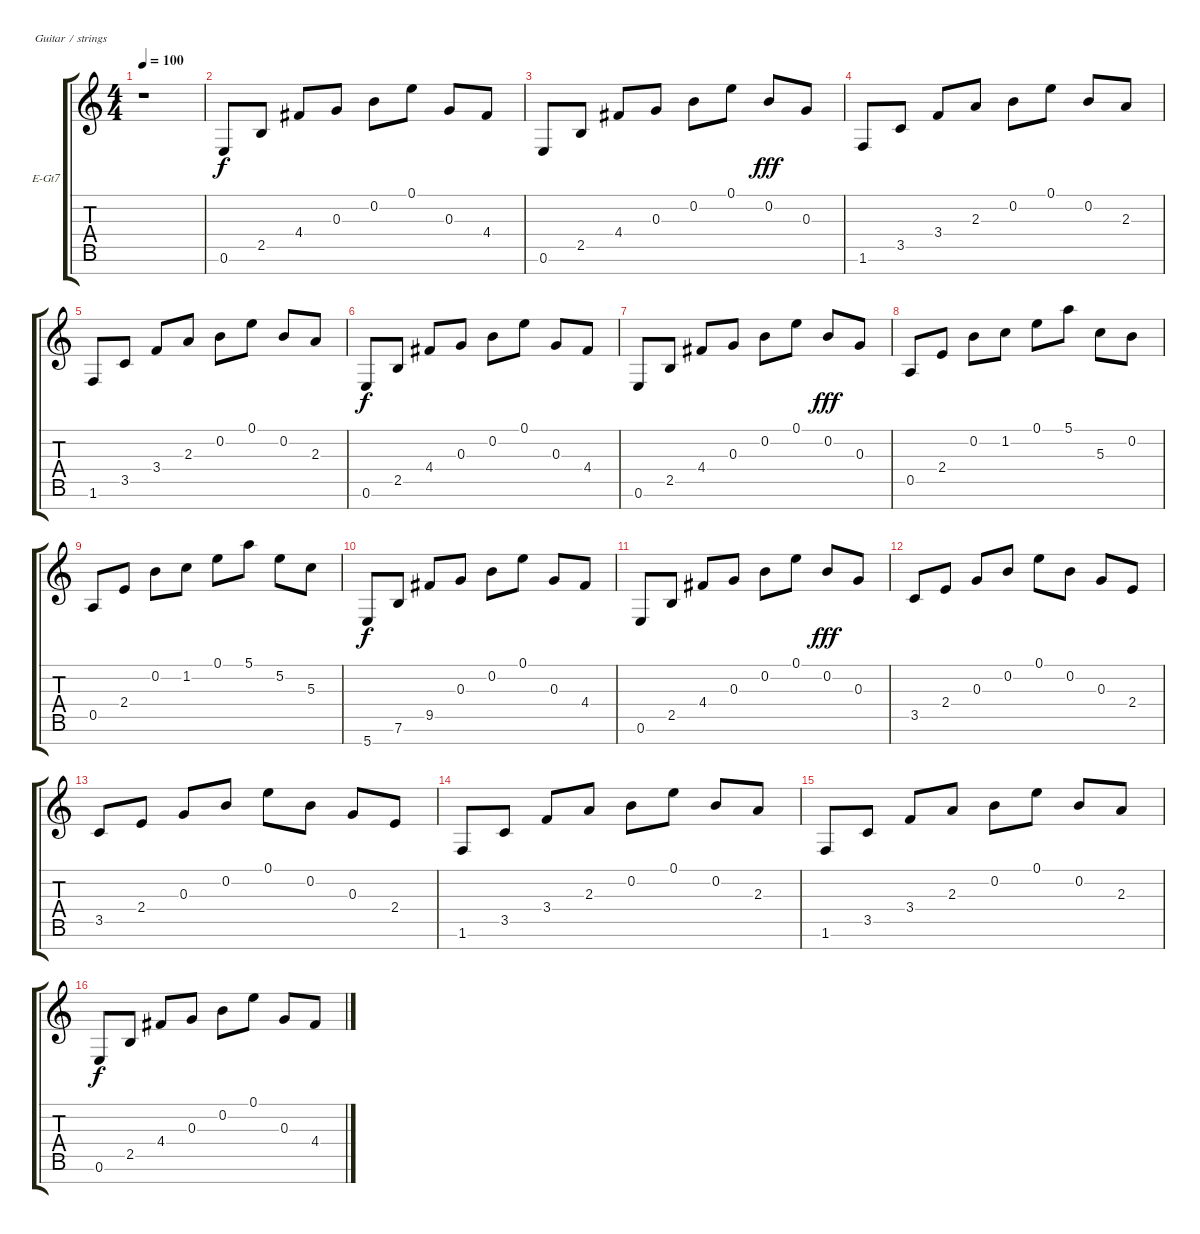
\defaultSystemsLayout 4
\bracketExtendMode groupsimilarinstruments
\firstSystemTrackNameOrientation horizontal
\otherSystemsTrackNameOrientation horizontal
\track ("Clean guitar" "E-Gt7") {instrument distortionguitar}
\staff {score tabs}
\tuning (E4 B3 G3 D3 A2 E2 B1)
\ts (4 4)
\tempo 100
\clef g2
\scale
0.485477
\ks c
r.1{dy f instrument distortionguitar} |
\scale
0.257261 0.6.8 2.5.8 4.4.8 0.3.8 0.2.8 0.1.8 0.3.8 4.4.8 |
\scale
0.257261 0.6.8 2.5.8 4.4.8 0.3.8 0.2.8 0.1.8 0.2.8{dy fff} 0.3.8 |
\scale
0.333333 1.6.8 3.5.8 3.4.8 2.3.8 0.2.8 0.1.8 0.2.8 2.3.8 |
\scale
0.333333 1.6.8 3.5.8 3.4.8 2.3.8 0.2.8 0.1.8 0.2.8 2.3.8 |
\scale
0.333333 0.6.8{dy f} 2.5.8 4.4.8 0.3.8 0.2.8 0.1.8 0.3.8 4.4.8 |
\scale
0.333333 0.6.8 2.5.8 4.4.8 0.3.8 0.2.8 0.1.8 0.2.8{dy fff} 0.3.8 |
\scale
0.333333 0.5.8 2.4.8 0.2.8 1.2.8 0.1.8 5.1.8 5.3.8 0.2.8 |
\scale
0.333333 0.5.8 2.4.8 0.2.8 1.2.8 0.1.8 5.1.8 5.2.8 5.3.8 |
\scale
0.333333 5.7.8{dy f} 7.6.8 9.5.8 0.3.8 0.2.8 0.1.8 0.3.8 4.4.8 |
\scale
0.333333 0.6.8 2.5.8 4.4.8 0.3.8 0.2.8 0.1.8 0.2.8{dy fff} 0.3.8 |
\scale
0.333333 3.5.8 2.4.8 0.3.8 0.2.8 0.1.8 0.2.8 0.3.8 2.4.8 |
\scale
0.333333 3.5.8 2.4.8 0.3.8 0.2.8 0.1.8 0.2.8 0.3.8 2.4.8 |
\scale
0.333333 1.6.8 3.5.8 3.4.8 2.3.8 0.2.8 0.1.8 0.2.8 2.3.8 |
\scale
0.333333 1.6.8 3.5.8 3.4.8 2.3.8 0.2.8 0.1.8 0.2.8 2.3.8 |
\scale
0.333333 0.6.8{dy f} 2.5.8 4.4.8 0.3.8 0.2.8 0.1.8 0.3.8 4.4.8
